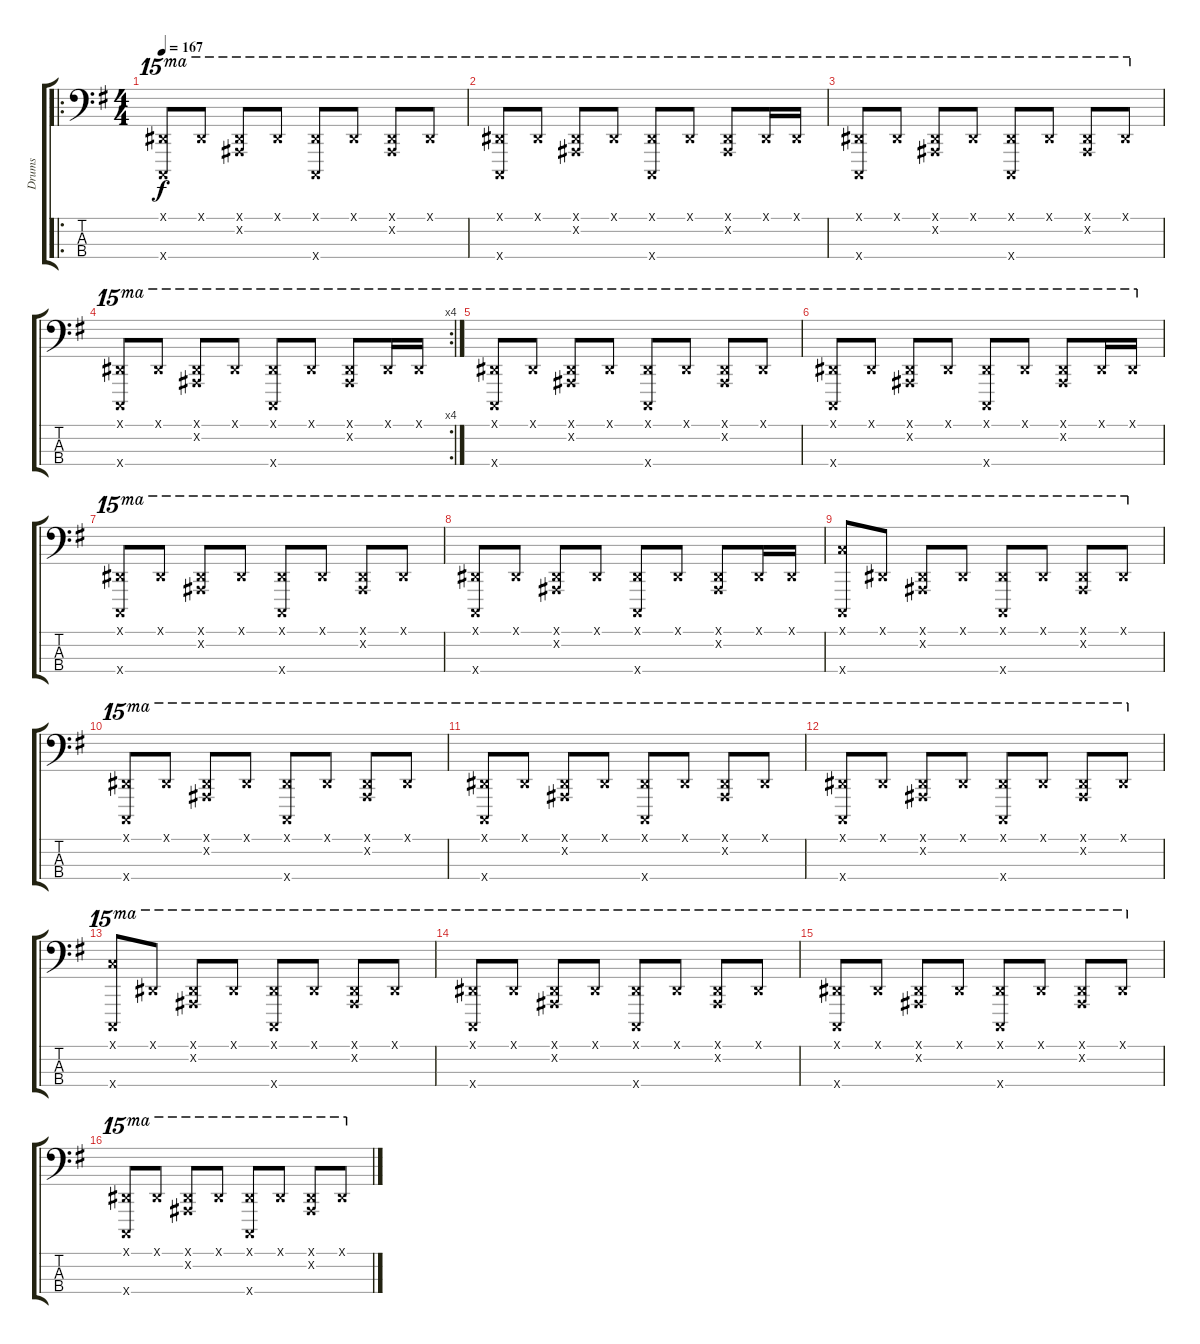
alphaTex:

\track ("Drums" "Drums") {instrument synthdrum}
\staff {score tabs}
\tuning (G2 D2 A1 E1) {hide}
\ro
\ts (4 4)
\tempo 167
\clef f4
\ks g
(20.1{x} 20.4{x}).8{ot 15ma dy f} 20.1{x}.8{ot 15ma} (20.1{x} 20.2{x}).8{ot 15ma} 20.1{x}.8{ot 15ma} (20.1{x} 20.4{x}).8{ot 15ma} 20.1{x}.8{ot 15ma} (20.1{x} 20.2{x}).8{ot 15ma} 20.1{x}.8{ot 15ma} |
(20.1{x} 20.4{x}).8{ot 15ma} 20.1{x}.8{ot 15ma} (20.1{x} 20.2{x}).8{ot 15ma} 20.1{x}.8{ot 15ma} (20.1{x} 20.4{x}).8{ot 15ma} 20.1{x}.8{ot 15ma} (20.1{x} 20.2{x}).8{ot 15ma} 20.1{x}.16{ot 15ma} 20.1{x}.16{ot 15ma} |
(20.1{x} 20.4{x}).8{ot 15ma} 20.1{x}.8{ot 15ma} (20.1{x} 20.2{x}).8{ot 15ma} 20.1{x}.8{ot 15ma} (20.1{x} 20.4{x}).8{ot 15ma} 20.1{x}.8{ot 15ma} (20.1{x} 20.2{x}).8{ot 15ma} 20.1{x}.8{ot 15ma} |
\rc 4
(20.1{x} 20.4{x}).8{ot 15ma} 20.1{x}.8{ot 15ma} (20.1{x} 20.2{x}).8{ot 15ma} 20.1{x}.8{ot 15ma} (20.1{x} 20.4{x}).8{ot 15ma} 20.1{x}.8{ot 15ma} (20.1{x} 20.2{x}).8{ot 15ma} 20.1{x}.16{ot 15ma} 20.1{x}.16{ot 15ma} |
(20.1{x} 20.4{x}).8{ot 15ma} 20.1{x}.8{ot 15ma} (20.1{x} 20.2{x}).8{ot 15ma} 20.1{x}.8{ot 15ma} (20.1{x} 20.4{x}).8{ot 15ma} 20.1{x}.8{ot 15ma} (20.1{x} 20.2{x}).8{ot 15ma} 20.1{x}.8{ot 15ma} |
(20.1{x} 20.4{x}).8{ot 15ma} 20.1{x}.8{ot 15ma} (20.1{x} 20.2{x}).8{ot 15ma} 20.1{x}.8{ot 15ma} (20.1{x} 20.4{x}).8{ot 15ma} 20.1{x}.8{ot 15ma} (20.1{x} 20.2{x}).8{ot 15ma} 20.1{x}.16{ot 15ma} 20.1{x}.16{ot 15ma} |
(20.1{x} 20.4{x}).8{ot 15ma} 20.1{x}.8{ot 15ma} (20.1{x} 20.2{x}).8{ot 15ma} 20.1{x}.8{ot 15ma} (20.1{x} 20.4{x}).8{ot 15ma} 20.1{x}.8{ot 15ma} (20.1{x} 20.2{x}).8{ot 15ma} 20.1{x}.8{ot 15ma} |
(20.1{x} 20.4{x}).8{ot 15ma} 20.1{x}.8{ot 15ma} (20.1{x} 20.2{x}).8{ot 15ma} 20.1{x}.8{ot 15ma} (20.1{x} 20.4{x}).8{ot 15ma} 20.1{x}.8{ot 15ma} (20.1{x} 20.2{x}).8{ot 15ma} 20.1{x}.16{ot 15ma} 20.1{x}.16{ot 15ma} |
(29.1{x} 20.4{x}).8{ot 15ma} 20.1{x}.8{ot 15ma} (20.1{x} 20.2{x}).8{ot 15ma} 20.1{x}.8{ot 15ma} (20.1{x} 20.4{x}).8{ot 15ma} 20.1{x}.8{ot 15ma} (20.1{x} 20.2{x}).8{ot 15ma} 20.1{x}.8{ot 15ma} |
(20.1{x} 20.4{x}).8{ot 15ma} 20.1{x}.8{ot 15ma} (20.1{x} 20.2{x}).8{ot 15ma} 20.1{x}.8{ot 15ma} (20.1{x} 20.4{x}).8{ot 15ma} 20.1{x}.8{ot 15ma} (20.1{x} 20.2{x}).8{ot 15ma} 20.1{x}.8{ot 15ma} |
(20.1{x} 20.4{x}).8{ot 15ma} 20.1{x}.8{ot 15ma} (20.1{x} 20.2{x}).8{ot 15ma} 20.1{x}.8{ot 15ma} (20.1{x} 20.4{x}).8{ot 15ma} 20.1{x}.8{ot 15ma} (20.1{x} 20.2{x}).8{ot 15ma} 20.1{x}.8{ot 15ma} |
(20.1{x} 20.4{x}).8{ot 15ma} 20.1{x}.8{ot 15ma} (20.1{x} 20.2{x}).8{ot 15ma} 20.1{x}.8{ot 15ma} (20.1{x} 20.4{x}).8{ot 15ma} 20.1{x}.8{ot 15ma} (20.1{x} 20.2{x}).8{ot 15ma} 20.1{x}.8{ot 15ma} |
(29.1{x} 20.4{x}).8{ot 15ma} 20.1{x}.8{ot 15ma} (20.1{x} 20.2{x}).8{ot 15ma} 20.1{x}.8{ot 15ma} (20.1{x} 20.4{x}).8{ot 15ma} 20.1{x}.8{ot 15ma} (20.1{x} 20.2{x}).8{ot 15ma} 20.1{x}.8{ot 15ma} |
(20.1{x} 20.4{x}).8{ot 15ma} 20.1{x}.8{ot 15ma} (20.1{x} 20.2{x}).8{ot 15ma} 20.1{x}.8{ot 15ma} (20.1{x} 20.4{x}).8{ot 15ma} 20.1{x}.8{ot 15ma} (20.1{x} 20.2{x}).8{ot 15ma} 20.1{x}.8{ot 15ma} |
(20.1{x} 20.4{x}).8{ot 15ma} 20.1{x}.8{ot 15ma} (20.1{x} 20.2{x}).8{ot 15ma} 20.1{x}.8{ot 15ma} (20.1{x} 20.4{x}).8{ot 15ma} 20.1{x}.8{ot 15ma} (20.1{x} 20.2{x}).8{ot 15ma} 20.1{x}.8{ot 15ma} |
(20.1{x} 20.4{x}).8{ot 15ma} 20.1{x}.8{ot 15ma} (20.1{x} 20.2{x}).8{ot 15ma} 20.1{x}.8{ot 15ma} (20.1{x} 20.4{x}).8{ot 15ma} 20.1{x}.8{ot 15ma} (20.1{x} 20.2{x}).8{ot 15ma} 20.1{x}.8{ot 15ma}
